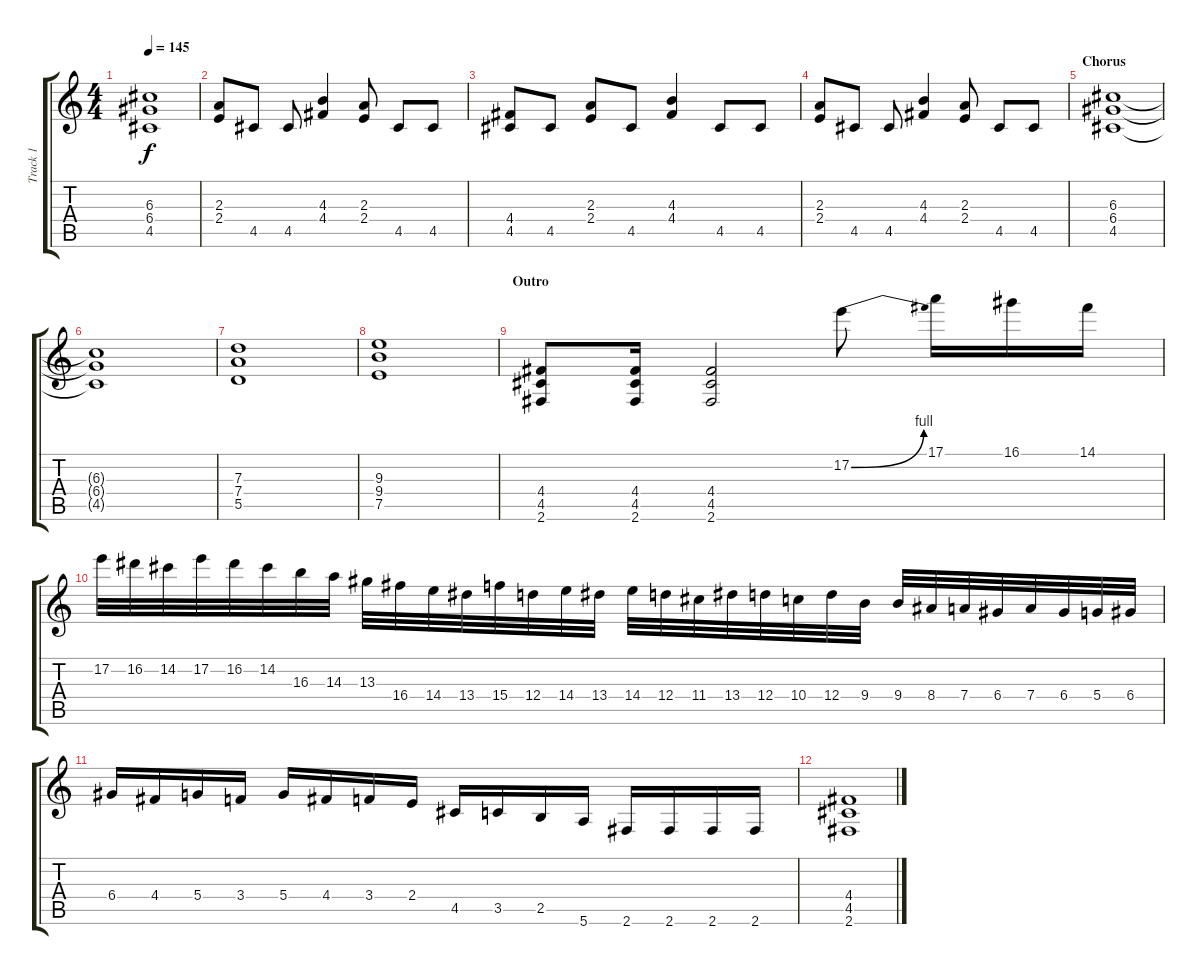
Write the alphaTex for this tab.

\track ("Track 1" "Track 1") {instrument distortionguitar}
\staff {score tabs}
\tuning (E4 B3 G3 D3 A2 E2) {hide}
\ts (4 4)
\tempo 145
\clef g2
\ks c
(6.3{t} 6.4{t} 4.5{t}).1{dy f} |
(2.3 2.4).8 4.5.8 4.5.8 (4.3 4.4).4 (2.3 2.4).8 4.5.8 4.5.8 |
(4.4 4.5).8 4.5.8 (2.3 2.4).8 4.5.8 (4.3 4.4).4 4.5.8 4.5.8 |
(2.3 2.4).8 4.5.8 4.5.8 (4.3 4.4).4 (2.3 2.4).8 4.5.8 4.5.8 |
\section ("" "Chorus")
(6.3 6.4 4.5).1 |
(6.3{t} 6.4{t} 4.5{t}).1 |
(7.3 7.4 5.5).1 |
(9.3 9.4 7.5).1 |
\section ("" "Outro")
(4.4 4.5 2.6).8 (4.4 4.5 2.6).16 (4.4 4.5 2.6).2 17.2{be (bend 0 0 60 4)}.8 17.1.16 16.1.16 14.1.16 |
17.2.32 16.2.32 14.2.32 17.2.32 16.2.32 14.2.32 16.3.32 14.3.32 13.3.32 16.4.32 14.4.32 13.4.32 15.4.32 12.4.32 14.4.32 13.4.32 14.4.32 12.4.32 11.4.32 13.4.32 12.4.32 10.4.32 12.4.32 9.4.32 9.4.32 8.4.32 7.4.32 6.4.32 7.4.32 6.4.32 5.4.32 6.4.32 |
6.4.16 4.4.16 5.4.16 3.4.16 5.4.16 4.4.16 3.4.16 2.4.16 4.5.16 3.5.16 2.5.16 5.6.16 2.6.16 2.6.16 2.6.16 2.6.16 |
(4.4 4.5 2.6).1
